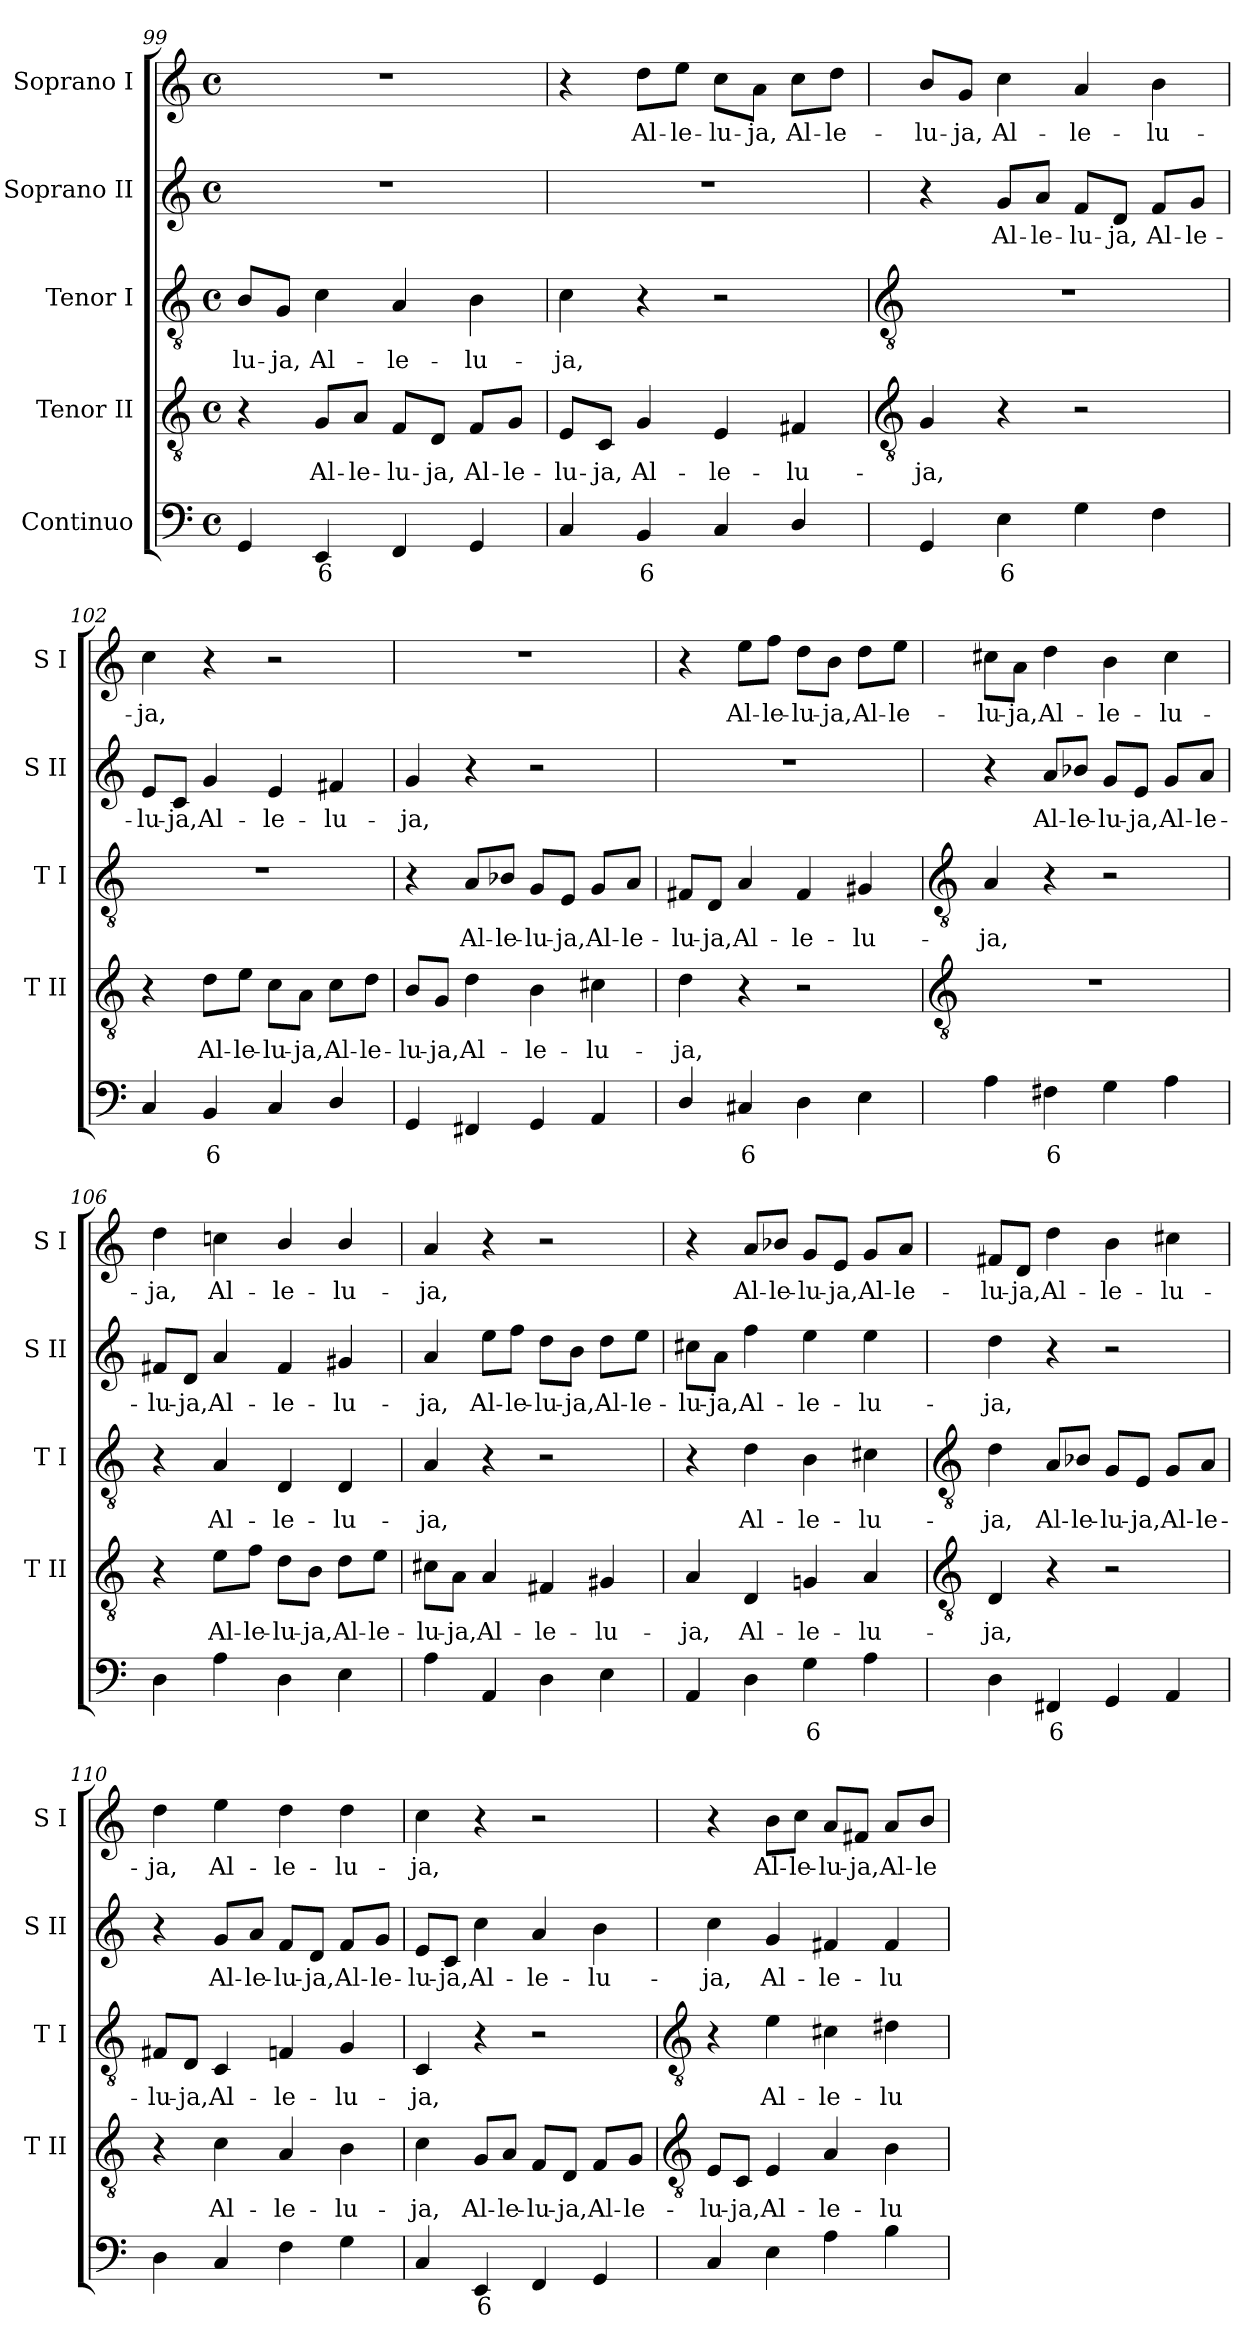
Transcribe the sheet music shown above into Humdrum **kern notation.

**kern	**text	**kern	**text	**kern	**text	**kern	**text	**kern	**text
*part5	*part5	*part4	*part4	*part3	*part3	*part2	*part2	*part1	*part1
*staff5	*staff5	*staff4	*staff4	*staff3	*staff3	*staff2	*staff2	*staff1	*staff1
*I"Continuo	*	*I"Tenor II	*	*I"Tenor I	*	*I"Soprano II	*	*I"Soprano I	*
*	*	*I'T II	*	*I'T I	*	*I'S II	*	*I'S I	*
*clefF4	*	*clefGv2	*	*clefGv2	*	*clefG2	*	*clefG2	*
*k[]	*	*k[]	*	*k[]	*	*k[]	*	*k[]	*
*C:	*	*C:	*	*C:	*	*C:	*	*C:	*
*M4/4	*	*M4/4	*	*M4/4	*	*M4/4	*	*M4/4	*
*met(c)	*	*met(c)	*	*met(c)	*	*met(c)	*	*met(c)	*
=99	=99	=99	=99	=99	=99	=99	=99	=99	=99
!	!	!	!	!	!LO:LY:b	!	!	!	!
4GG	.	4r	.	8B/L	-lu-	1r	.	1r	.
!	!	!	!	!	!LO:LY:b	!	!	!	!
.	.	.	.	8G/J	-ja,	.	.	.	.
!	!LO:LY:b	!	!LO:LY:b	!	!LO:LY:b	!	!	!	!
4EE	6	8G/L	Al-	4c	Al-	.	.	.	.
!	!	!	!LO:LY:b	!	!	!	!	!	!
.	.	8A/J	-le-	.	.	.	.	.	.
!	!	!	!LO:LY:b	!	!LO:LY:b	!	!	!	!
4FF	.	8F/L	-lu-	4A	-le-	.	.	.	.
!	!	!	!LO:LY:b	!	!	!	!	!	!
.	.	8D/J	-ja,	.	.	.	.	.	.
!	!	!	!LO:LY:b	!	!LO:LY:b	!	!	!	!
4GG	.	8F/L	Al-	4B	-lu-	.	.	.	.
!	!	!	!LO:LY:b	!	!	!	!	!	!
.	.	8G/J	-le-	.	.	.	.	.	.
=100	=100	=100	=100	=100	=100	=100	=100	=100	=100
!	!	!	!LO:LY:b	!	!LO:LY:b	!	!	!	!
4C	.	8E/L	-lu-	4c	-ja,	1r	.	4r	.
!	!	!	!LO:LY:b	!	!	!	!	!	!
.	.	8C/J	-ja,	.	.	.	.	.	.
!	!LO:LY:b	!	!LO:LY:b	!	!	!	!	!	!LO:LY:b
4BB	6	4G	Al-	4r	.	.	.	8dd\L	Al-
!	!	!	!	!	!	!	!	!	!LO:LY:b
.	.	.	.	.	.	.	.	8ee\J	-le-
!	!	!	!LO:LY:b	!	!	!	!	!	!LO:LY:b
4C	.	4E	-le-	2r	.	.	.	8cc\L	-lu-
!	!	!	!	!	!	!	!	!	!LO:LY:b
.	.	.	.	.	.	.	.	8a\J	-ja,
!	!	!	!LO:LY:b	!	!	!	!	!	!LO:LY:b
4D/	.	4F#X	-lu-	.	.	.	.	8cc\L	Al-
!	!	!	!	!	!	!	!	!	!LO:LY:b
.	.	.	.	.	.	.	.	8dd\J	-le-
!!LO:LB:g=z
=101	=101	=101	=101	=101	=101	=101	=101	=101	=101
*	*	*clefGv2	*	*clefGv2	*	*	*	*	*
!	!	!	!LO:LY:b	!	!	!	!	!	!LO:LY:b
4GG	.	4G	-ja,	1r	.	4r	.	8b/L	-lu-
!	!	!	!	!	!	!	!	!	!LO:LY:b
.	.	.	.	.	.	.	.	8g/J	-ja,
!	!LO:LY:b	!	!	!	!	!	!LO:LY:b	!	!LO:LY:b
4E	6	4r	.	.	.	8g/L	Al-	4cc	Al-
!	!	!	!	!	!	!	!LO:LY:b	!	!
.	.	.	.	.	.	8a/J	-le-	.	.
!	!	!	!	!	!	!	!LO:LY:b	!	!LO:LY:b
4G	.	2r	.	.	.	8f/L	-lu-	4a	-le-
!	!	!	!	!	!	!	!LO:LY:b	!	!
.	.	.	.	.	.	8d/J	-ja,	.	.
!	!	!	!	!	!	!	!LO:LY:b	!	!LO:LY:b
4F	.	.	.	.	.	8f/L	Al-	4b	-lu-
!	!	!	!	!	!	!	!LO:LY:b	!	!
.	.	.	.	.	.	8g/J	-le-	.	.
=102	=102	=102	=102	=102	=102	=102	=102	=102	=102
!	!	!	!	!	!	!	!LO:LY:b	!	!LO:LY:b
4C	.	4r	.	1r	.	8e/L	-lu-	4cc	-ja,
!	!	!	!	!	!	!	!LO:LY:b	!	!
.	.	.	.	.	.	8c/J	-ja,	.	.
!	!LO:LY:b	!	!LO:LY:b	!	!	!	!LO:LY:b	!	!
4BB	6	8d\L	Al-	.	.	4g	Al-	4r	.
!	!	!	!LO:LY:b	!	!	!	!	!	!
.	.	8e\J	-le-	.	.	.	.	.	.
!	!	!	!LO:LY:b	!	!	!	!LO:LY:b	!	!
4C	.	8c\L	-lu-	.	.	4e	-le-	2r	.
!	!	!	!LO:LY:b	!	!	!	!	!	!
.	.	8A\J	-ja,	.	.	.	.	.	.
!	!	!	!LO:LY:b	!	!	!	!LO:LY:b	!	!
4D/	.	8c\L	Al-	.	.	4f#X	-lu-	.	.
!	!	!	!LO:LY:b	!	!	!	!	!	!
.	.	8d\J	-le-	.	.	.	.	.	.
=103	=103	=103	=103	=103	=103	=103	=103	=103	=103
!	!	!	!LO:LY:b	!	!	!	!LO:LY:b	!	!
4GG	.	8B/L	-lu-	4r	.	4g	-ja,	1r	.
!	!	!	!LO:LY:b	!	!	!	!	!	!
.	.	8G/J	-ja,	.	.	.	.	.	.
!	!	!	!LO:LY:b	!	!LO:LY:b	!	!	!	!
4FF#X	.	4d	Al-	8A/L	Al-	4r	.	.	.
!	!	!	!	!	!LO:LY:b	!	!	!	!
.	.	.	.	8B-X/J	-le-	.	.	.	.
!	!	!	!LO:LY:b	!	!LO:LY:b	!	!	!	!
4GG	.	4B	-le-	8G/L	-lu-	2r	.	.	.
!	!	!	!	!	!LO:LY:b	!	!	!	!
.	.	.	.	8E/J	-ja,	.	.	.	.
!	!	!	!LO:LY:b	!	!LO:LY:b	!	!	!	!
4AA	.	4c#X	-lu-	8G/L	Al-	.	.	.	.
!	!	!	!	!	!LO:LY:b	!	!	!	!
.	.	.	.	8A/J	-le-	.	.	.	.
=104	=104	=104	=104	=104	=104	=104	=104	=104	=104
!	!	!	!LO:LY:b	!	!LO:LY:b	!	!	!	!
4D/	.	4d	-ja,	8F#X/L	-lu-	1r	.	4r	.
!	!	!	!	!	!LO:LY:b	!	!	!	!
.	.	.	.	8D/J	-ja,	.	.	.	.
!	!LO:LY:b	!	!	!	!LO:LY:b	!	!	!	!LO:LY:b
4C#X	6	4r	.	4A	Al-	.	.	8ee\L	Al-
!	!	!	!	!	!	!	!	!	!LO:LY:b
.	.	.	.	.	.	.	.	8ff\J	-le-
!	!	!	!	!	!LO:LY:b	!	!	!	!LO:LY:b
4D	.	2r	.	4F#	-le-	.	.	8dd\L	-lu-
!	!	!	!	!	!	!	!	!	!LO:LY:b
.	.	.	.	.	.	.	.	8b\J	-ja,
!	!	!	!	!	!LO:LY:b	!	!	!	!LO:LY:b
4E	.	.	.	4G#X	-lu-	.	.	8dd\L	Al-
!	!	!	!	!	!	!	!	!	!LO:LY:b
.	.	.	.	.	.	.	.	8ee\J	-le-
!!LO:LB:g=z
=105	=105	=105	=105	=105	=105	=105	=105	=105	=105
*	*	*clefGv2	*	*clefGv2	*	*	*	*	*
!	!	!	!	!	!LO:LY:b	!	!	!	!LO:LY:b
4A	.	1r	.	4A	-ja,	4r	.	8cc#X\L	-lu-
!	!	!	!	!	!	!	!	!	!LO:LY:b
.	.	.	.	.	.	.	.	8a\J	-ja,
!	!LO:LY:b	!	!	!	!	!	!LO:LY:b	!	!LO:LY:b
4F#X	6	.	.	4r	.	8a/L	Al-	4dd	Al-
!	!	!	!	!	!	!	!LO:LY:b	!	!
.	.	.	.	.	.	8b-X/J	-le-	.	.
!	!	!	!	!	!	!	!LO:LY:b	!	!LO:LY:b
4G	.	.	.	2r	.	8g/L	-lu-	4b	-le-
!	!	!	!	!	!	!	!LO:LY:b	!	!
.	.	.	.	.	.	8e/J	-ja,	.	.
!	!	!	!	!	!	!	!LO:LY:b	!	!LO:LY:b
4A	.	.	.	.	.	8g/L	Al-	4cc#	-lu-
!	!	!	!	!	!	!	!LO:LY:b	!	!
.	.	.	.	.	.	8a/J	-le-	.	.
=106	=106	=106	=106	=106	=106	=106	=106	=106	=106
!	!	!	!	!	!	!	!LO:LY:b	!	!LO:LY:b
4D	.	4r	.	4r	.	8f#X/L	-lu-	4dd	-ja,
!	!	!	!	!	!	!	!LO:LY:b	!	!
.	.	.	.	.	.	8d/J	-ja,	.	.
!	!	!	!LO:LY:b	!	!LO:LY:b	!	!LO:LY:b	!	!LO:LY:b
4A	.	8e\L	Al-	4A	Al-	4a	Al-	4ccn	Al-
!	!	!	!LO:LY:b	!	!	!	!	!	!
.	.	8f\J	-le-	.	.	.	.	.	.
!	!	!	!LO:LY:b	!	!LO:LY:b	!	!LO:LY:b	!	!LO:LY:b
4D	.	8d\L	-lu-	4D	-le-	4f#	-le-	4b/	-le-
!	!	!	!LO:LY:b	!	!	!	!	!	!
.	.	8B\J	-ja,	.	.	.	.	.	.
!	!	!	!LO:LY:b	!	!LO:LY:b	!	!LO:LY:b	!	!LO:LY:b
4E	.	8d\L	Al-	4D	-lu-	4g#X	-lu-	4b/	-lu-
!	!	!	!LO:LY:b	!	!	!	!	!	!
.	.	8e\J	-le-	.	.	.	.	.	.
=107	=107	=107	=107	=107	=107	=107	=107	=107	=107
!	!	!	!LO:LY:b	!	!LO:LY:b	!	!LO:LY:b	!	!LO:LY:b
4A	.	8c#X\L	-lu-	4A	-ja,	4a	-ja,	4a	-ja,
!	!	!	!LO:LY:b	!	!	!	!	!	!
.	.	8A\J	-ja,	.	.	.	.	.	.
!	!	!	!LO:LY:b	!	!	!	!LO:LY:b	!	!
4AA	.	4A	Al-	4r	.	8ee\L	Al-	4r	.
!	!	!	!	!	!	!	!LO:LY:b	!	!
.	.	.	.	.	.	8ff\J	-le-	.	.
!	!	!	!LO:LY:b	!	!	!	!LO:LY:b	!	!
4D	.	4F#X	-le-	2r	.	8dd\L	-lu-	2r	.
!	!	!	!	!	!	!	!LO:LY:b	!	!
.	.	.	.	.	.	8b\J	-ja,	.	.
!	!	!	!LO:LY:b	!	!	!	!LO:LY:b	!	!
4E	.	4G#X	-lu-	.	.	8dd\L	Al-	.	.
!	!	!	!	!	!	!	!LO:LY:b	!	!
.	.	.	.	.	.	8ee\J	-le-	.	.
=108	=108	=108	=108	=108	=108	=108	=108	=108	=108
!	!	!	!LO:LY:b	!	!	!	!LO:LY:b	!	!
4AA	.	4A	-ja,	4r	.	8cc#X\L	-lu-	4r	.
!	!	!	!	!	!	!	!LO:LY:b	!	!
.	.	.	.	.	.	8a\J	-ja,	.	.
!	!	!	!LO:LY:b	!	!LO:LY:b	!	!LO:LY:b	!	!LO:LY:b
4D	.	4D	Al-	4d	Al-	4ff	Al-	8a/L	Al-
!	!	!	!	!	!	!	!	!	!LO:LY:b
.	.	.	.	.	.	.	.	8b-X/J	-le-
!	!LO:LY:b	!	!LO:LY:b	!	!LO:LY:b	!	!LO:LY:b	!	!LO:LY:b
4G	6	4Gn	-le-	4B	-le-	4ee	-le-	8g/L	-lu-
!	!	!	!	!	!	!	!	!	!LO:LY:b
.	.	.	.	.	.	.	.	8e/J	-ja,
!	!	!	!LO:LY:b	!	!LO:LY:b	!	!LO:LY:b	!	!LO:LY:b
4A	.	4A	-lu-	4c#X	-lu-	4ee	-lu-	8g/L	Al-
!	!	!	!	!	!	!	!	!	!LO:LY:b
.	.	.	.	.	.	.	.	8a/J	-le-
!!LO:LB:g=z
=109	=109	=109	=109	=109	=109	=109	=109	=109	=109
*	*	*clefGv2	*	*clefGv2	*	*	*	*	*
!	!	!	!LO:LY:b	!	!LO:LY:b	!	!LO:LY:b	!	!LO:LY:b
4D	.	4D	-ja,	4d	-ja,	4dd	-ja,	8f#X/L	-lu-
!	!	!	!	!	!	!	!	!	!LO:LY:b
.	.	.	.	.	.	.	.	8d/J	-ja,
!	!LO:LY:b	!	!	!	!LO:LY:b	!	!	!	!LO:LY:b
4FF#X	6	4r	.	8A/L	Al-	4r	.	4dd	Al-
!	!	!	!	!	!LO:LY:b	!	!	!	!
.	.	.	.	8B-X/J	-le-	.	.	.	.
!	!	!	!	!	!LO:LY:b	!	!	!	!LO:LY:b
4GG	.	2r	.	8G/L	-lu-	2r	.	4b	-le-
!	!	!	!	!	!LO:LY:b	!	!	!	!
.	.	.	.	8E/J	-ja,	.	.	.	.
!	!	!	!	!	!LO:LY:b	!	!	!	!LO:LY:b
4AA	.	.	.	8G/L	Al-	.	.	4cc#X	-lu-
!	!	!	!	!	!LO:LY:b	!	!	!	!
.	.	.	.	8A/J	-le-	.	.	.	.
=110	=110	=110	=110	=110	=110	=110	=110	=110	=110
!	!	!	!	!	!LO:LY:b	!	!	!	!LO:LY:b
4D	.	4r	.	8F#X/L	-lu-	4r	.	4dd	-ja,
!	!	!	!	!	!LO:LY:b	!	!	!	!
.	.	.	.	8D/J	-ja,	.	.	.	.
!	!	!	!LO:LY:b	!	!LO:LY:b	!	!LO:LY:b	!	!LO:LY:b
4C	.	4c	Al-	4C	Al-	8g/L	Al-	4ee	Al-
!	!	!	!	!	!	!	!LO:LY:b	!	!
.	.	.	.	.	.	8a/J	-le-	.	.
!	!	!	!LO:LY:b	!	!LO:LY:b	!	!LO:LY:b	!	!LO:LY:b
4F	.	4A	-le-	4Fn	-le-	8f/L	-lu-	4dd	-le-
!	!	!	!	!	!	!	!LO:LY:b	!	!
.	.	.	.	.	.	8d/J	-ja,	.	.
!	!	!	!LO:LY:b	!	!LO:LY:b	!	!LO:LY:b	!	!LO:LY:b
4G	.	4B	-lu-	4G	-lu-	8f/L	Al-	4dd	-lu-
!	!	!	!	!	!	!	!LO:LY:b	!	!
.	.	.	.	.	.	8g/J	-le-	.	.
=111	=111	=111	=111	=111	=111	=111	=111	=111	=111
!	!	!	!LO:LY:b	!	!LO:LY:b	!	!LO:LY:b	!	!LO:LY:b
4C	.	4c	-ja,	4C	-ja,	8e/L	-lu-	4cc	-ja,
!	!	!	!	!	!	!	!LO:LY:b	!	!
.	.	.	.	.	.	8c/J	-ja,	.	.
!	!LO:LY:b	!	!LO:LY:b	!	!	!	!LO:LY:b	!	!
4EE	6	8G/L	Al-	4r	.	4cc	Al-	4r	.
!	!	!	!LO:LY:b	!	!	!	!	!	!
.	.	8A/J	-le-	.	.	.	.	.	.
!	!	!	!LO:LY:b	!	!	!	!LO:LY:b	!	!
4FF	.	8F/L	-lu-	2r	.	4a	-le-	2r	.
!	!	!	!LO:LY:b	!	!	!	!	!	!
.	.	8D/J	-ja,	.	.	.	.	.	.
!	!	!	!LO:LY:b	!	!	!	!LO:LY:b	!	!
4GG	.	8F/L	Al-	.	.	4b	-lu-	.	.
!	!	!	!LO:LY:b	!	!	!	!	!	!
.	.	8G/J	-le-	.	.	.	.	.	.
!!LO:LB:g=z
=112	=112	=112	=112	=112	=112	=112	=112	=112	=112
*	*	*clefGv2	*	*clefGv2	*	*	*	*	*
!	!	!	!LO:LY:b	!	!	!	!LO:LY:b	!	!
4C	.	8E/L	-lu-	4r	.	4cc	-ja,	4r	.
!	!	!	!LO:LY:b	!	!	!	!	!	!
.	.	8C/J	-ja,	.	.	.	.	.	.
!	!	!	!LO:LY:b	!	!LO:LY:b	!	!LO:LY:b	!	!LO:LY:b
4E	.	4E	Al-	4e	Al-	4g	Al-	8b\L	Al-
!	!	!	!	!	!	!	!	!	!LO:LY:b
.	.	.	.	.	.	.	.	8cc\J	-le-
!	!	!	!LO:LY:b	!	!LO:LY:b	!	!LO:LY:b	!	!LO:LY:b
4A	.	4A	-le-	4c#X	-le-	4f#X	-le-	8a/L	-lu-
!	!	!	!	!	!	!	!	!	!LO:LY:b
.	.	.	.	.	.	.	.	8f#X/J	-ja,
!	!	!	!LO:LY:b	!	!LO:LY:b	!	!LO:LY:b	!	!LO:LY:b
4B	.	4B	-lu-	4d#X	-lu-	4f#	-lu-	8a/L	Al-
!	!	!	!	!	!	!	!	!	!LO:LY:b
.	.	.	.	.	.	.	.	8b/J	-le-
=	=	=	=	=	=	=	=	=	=
*-	*-	*-	*-	*-	*-	*-	*-	*-	*-
